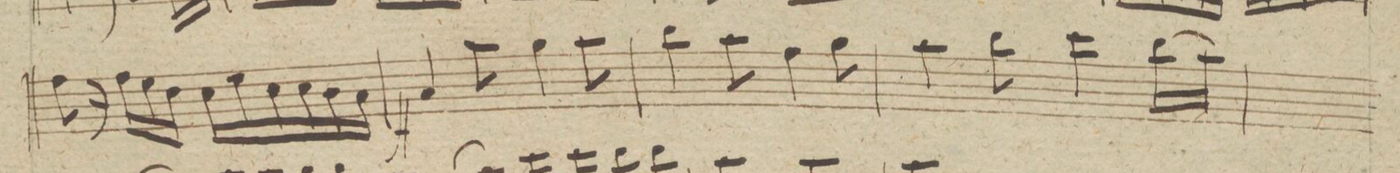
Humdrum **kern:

**kern	**dynam
*I"Violino 1mo	*
*clefG2	*
*k[f#c#g#]	*
*M6/8	*
8ff#\	.
16r	.
16ff#\LL	.
16ee\	.
16dd\JJ	.
16cc#\LL	.
16ee\	.
16cc#\	.
16cc#\	.
16b\	.
16a\JJ	.
=56	=56
4a/	ff
8aa\	.
4gg#\	.
8aa\	.
=57	=57
4bb\	.
8aa\	.
4ff#\	.
8gg#\	.
=58	=58
4aa\	.
8bb\	.
4ccc#\	.
(16bb\LL	.
16aa\JJ)	.
=59	=59
*-	*-
